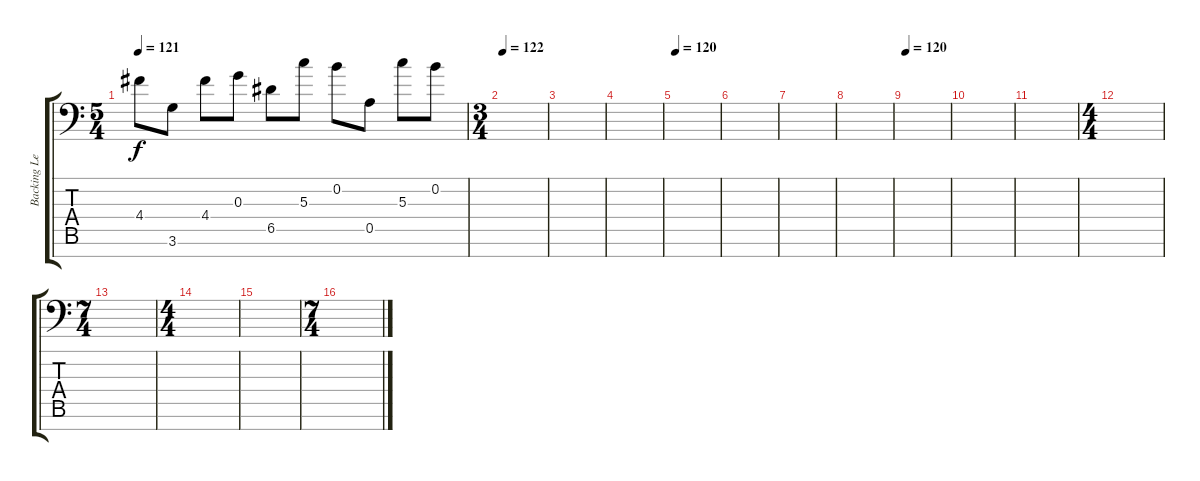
\track ("Backing Lead" "Backing Le") {instrument distortionguitar}
\staff {score tabs}
\tuning (E4 B3 G3 D3 A2 E2 A1) {hide}
\ts (5 4)
\tempo 121
\clef f4
\ks c
4.4.8{dy f} 3.6.8 4.4.8 0.3.8 6.5.8 5.3.8 0.2.8 0.5.8 5.3.8 0.2.8 |
\ts (3 4)
\tempo 122
|
|
|
\tempo 120
|
|
|
|
\tempo 120
|
|
|
\ts (4 4)
|
\ts (7 4)
|
\ts (4 4)
|
|
\ts (7 4)
